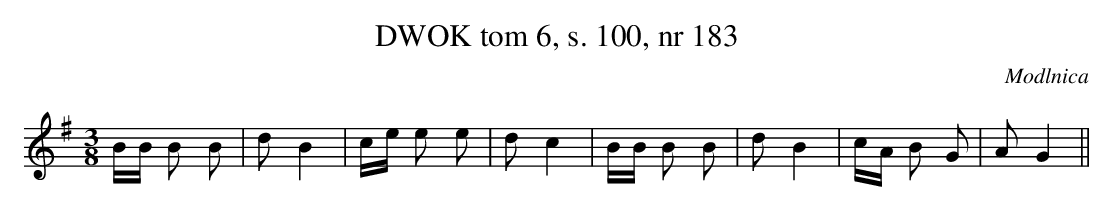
X:1
T:DWOK tom 6, s. 100, nr 183
O: Modlnica
L:1/16
M:3/8
K:G
BB B2 B2|d2 B4|ce e2 e2|d2 c4|BB B2 B2|d2 B4|cA B2 G2| A2 G4||
